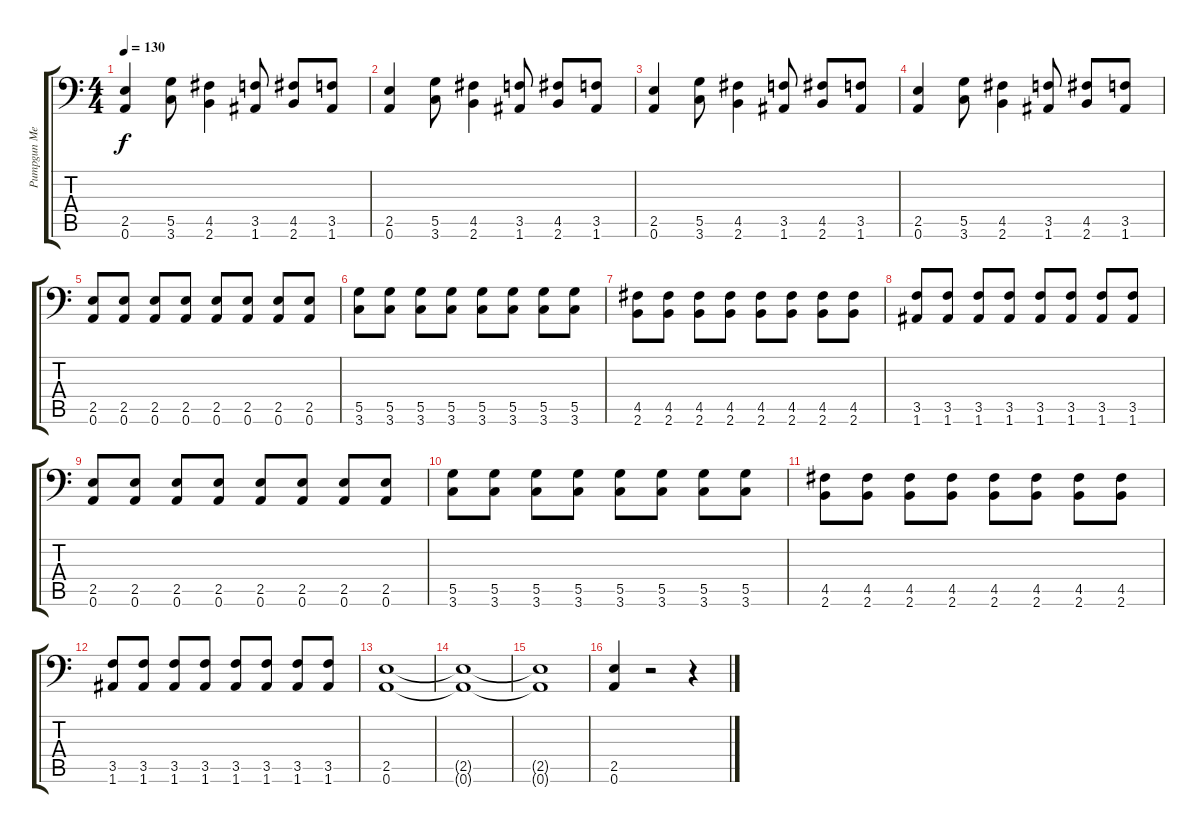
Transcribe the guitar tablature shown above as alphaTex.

\track ("Pumpgun Messiah" "Pumpgun Me") {instrument distortionguitar}
\staff {score tabs}
\tuning (A3 E3 C3 G2 D2 A1) {hide}
\ts (4 4)
\tempo 130
\clef f4
\ks c
(2.5 0.6).4{dy f} (5.5 3.6).8 (4.5 2.6).4 (3.5 1.6).8 (4.5 2.6).8 (3.5 1.6).8 |
(2.5 0.6).4 (5.5 3.6).8 (4.5 2.6).4 (3.5 1.6).8 (4.5 2.6).8 (3.5 1.6).8 |
(2.5 0.6).4 (5.5 3.6).8 (4.5 2.6).4 (3.5 1.6).8 (4.5 2.6).8 (3.5 1.6).8 |
(2.5 0.6).4 (5.5 3.6).8 (4.5 2.6).4 (3.5 1.6).8 (4.5 2.6).8 (3.5 1.6).8 |
(2.5 0.6).8 (2.5 0.6).8 (2.5 0.6).8 (2.5 0.6).8 (2.5 0.6).8 (2.5 0.6).8 (2.5 0.6).8 (2.5 0.6).8 |
(5.5 3.6).8 (5.5 3.6).8 (5.5 3.6).8 (5.5 3.6).8 (5.5 3.6).8 (5.5 3.6).8 (5.5 3.6).8 (5.5 3.6).8 |
(4.5 2.6).8 (4.5 2.6).8 (4.5 2.6).8 (4.5 2.6).8 (4.5 2.6).8 (4.5 2.6).8 (4.5 2.6).8 (4.5 2.6).8 |
(3.5 1.6).8 (3.5 1.6).8 (3.5 1.6).8 (3.5 1.6).8 (3.5 1.6).8 (3.5 1.6).8 (3.5 1.6).8 (3.5 1.6).8 |
(2.5 0.6).8 (2.5 0.6).8 (2.5 0.6).8 (2.5 0.6).8 (2.5 0.6).8 (2.5 0.6).8 (2.5 0.6).8 (2.5 0.6).8 |
(5.5 3.6).8 (5.5 3.6).8 (5.5 3.6).8 (5.5 3.6).8 (5.5 3.6).8 (5.5 3.6).8 (5.5 3.6).8 (5.5 3.6).8 |
(4.5 2.6).8 (4.5 2.6).8 (4.5 2.6).8 (4.5 2.6).8 (4.5 2.6).8 (4.5 2.6).8 (4.5 2.6).8 (4.5 2.6).8 |
(3.5 1.6).8 (3.5 1.6).8 (3.5 1.6).8 (3.5 1.6).8 (3.5 1.6).8 (3.5 1.6).8 (3.5 1.6).8 (3.5 1.6).8 |
(2.5 0.6).1 |
(2.5{t} 0.6{t}).1 |
(2.5{t} 0.6{t}).1 |
(2.5 0.6).4 r.2 r.4
